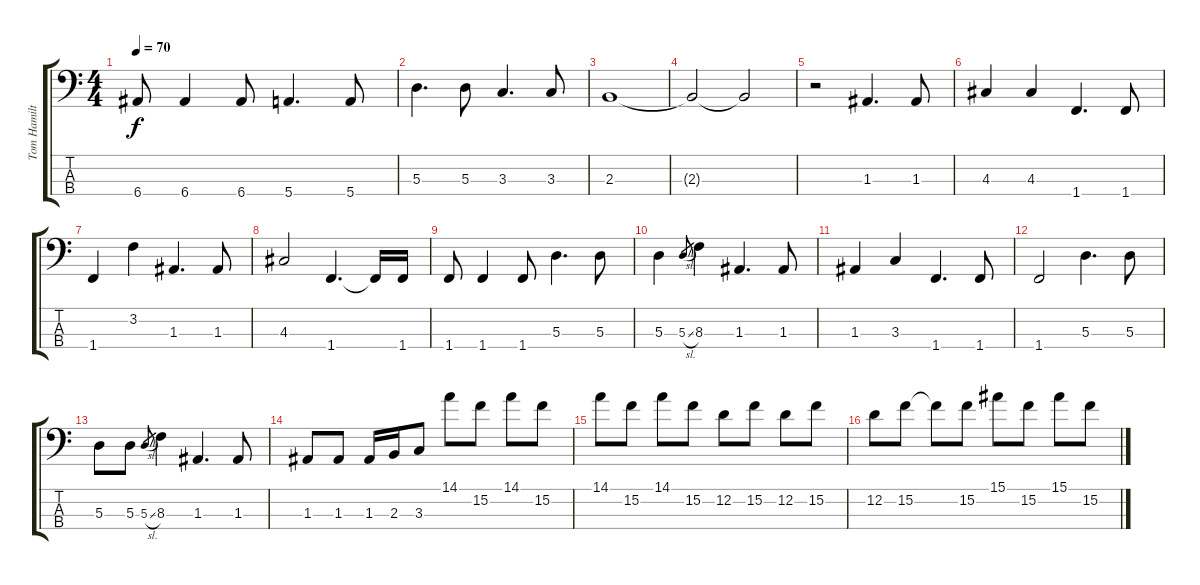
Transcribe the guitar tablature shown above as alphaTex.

\track ("Tom Hamilton" "Tom Hamilt") {instrument electricbassfinger}
\staff {score tabs}
\tuning (G2 D2 A1 E1) {hide}
\ts (4 4)
\tempo 70
\clef f4
\ks c
6.4.8{dy f} 6.4.4 6.4.8 5.4.4{d} 5.4.8 |
5.3.4{d} 5.3.8 3.3.4{d} 3.3.8 |
2.3.1 |
2.3{t}.2 2.3{t}.2 |
r.2 1.3.4{d} 1.3.8 |
4.3.4 4.3.4 1.4.4{d} 1.4.8 |
1.4.4 3.2.4 1.3.4{d} 1.3.8 |
4.3.2 1.4.4{d} 1.4{t}.16 1.4.16 |
1.4.8 1.4.4 1.4.8 5.3.4{d} 5.3.8 |
5.3.4 5.3{sl}.8{gr} 8.3.4 1.3.4{d} 1.3.8 |
1.3.4 3.3.4 1.4.4{d} 1.4.8 |
1.4.2 5.3.4{d} 5.3.8 |
5.3.8 5.3.8 5.3{sl}.8{gr} 8.3.4 1.3.4{d} 1.3.8 |
1.3.8 1.3.8 1.3.16 2.3.16 3.3.8 14.1.8 15.2.8 14.1.8 15.2.8 |
14.1.8 15.2.8 14.1.8 15.2.8 12.2.8 15.2.8 12.2.8 15.2.8 |
12.2.8 15.2.8 15.2{t}.8 15.2.8 15.1.8 15.2.8 15.1.8 15.2.8
